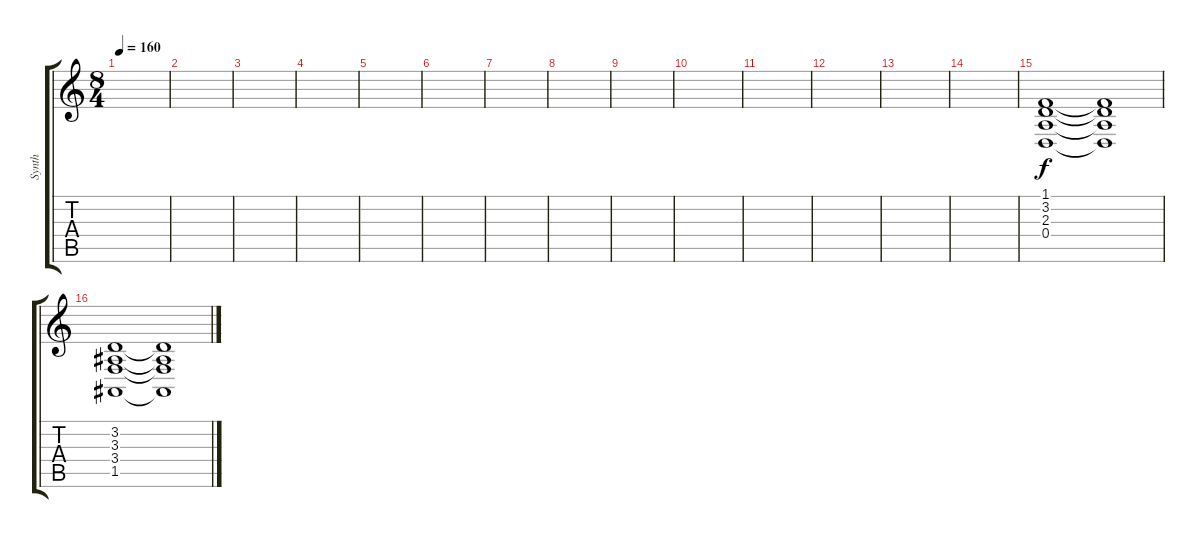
\track ("Synth" "Synth") {instrument pad2warm}
\staff {score tabs}
\tuning (E4 B3 G3 D3 A2 E2) {hide}
\ts (8 4)
\tempo 160
\clef g2
\ks c
|
|
|
|
|
|
|
|
|
|
|
|
|
|
(1.1 3.2 2.3 0.4).1 (1.1{t} 3.2{t} 2.3{t} 0.4{t}).1 |
(3.2 3.3 3.4 1.5).1 (3.2{t} 3.3{t} 3.4{t} 1.5{t}).1
